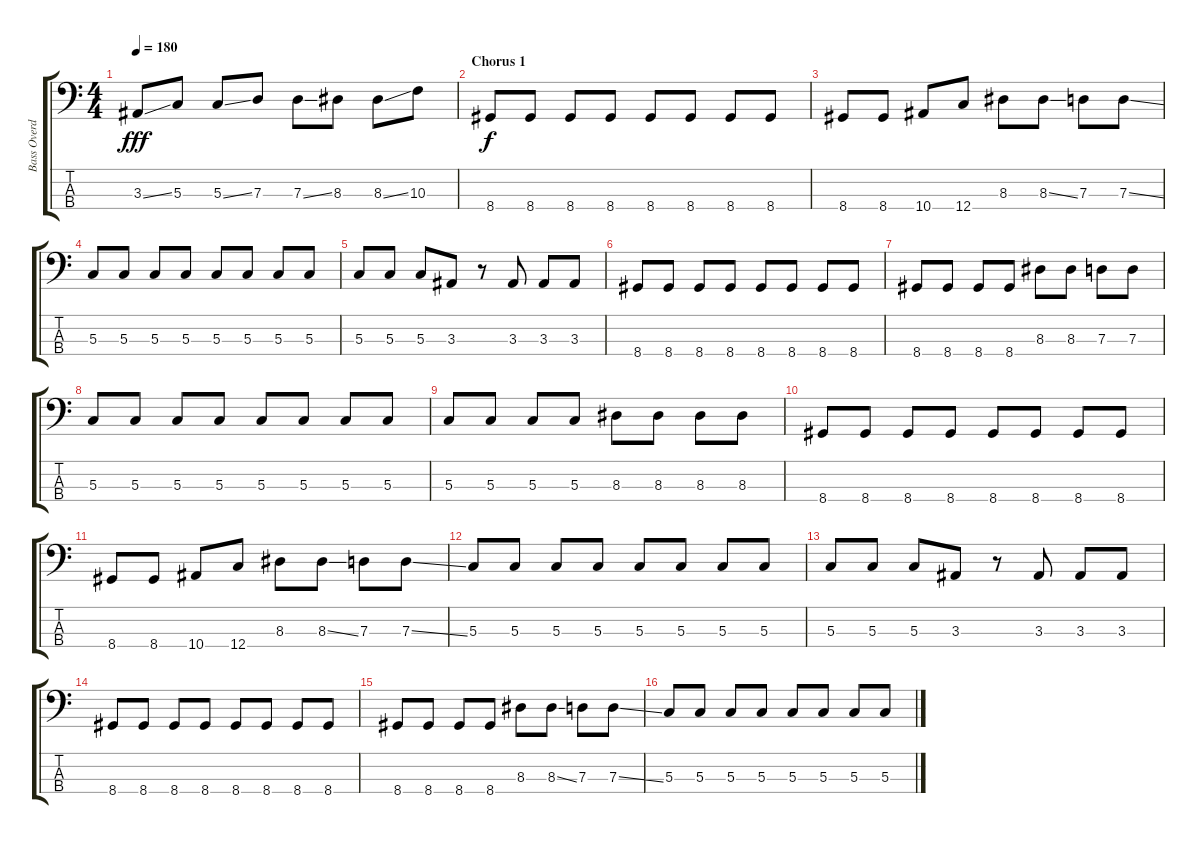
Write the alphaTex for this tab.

\track ("Bass Overdub" "Bass Overd") {instrument electricbasspick}
\staff {score tabs}
\tuning (F2 C2 G1 C1) {hide}
\ts (4 4)
\tempo 180
\clef f4
\ks c
3.3{ss}.8{dy fff} 5.3.8 5.3{ss}.8 7.3.8 7.3{ss}.8 8.3.8 8.3{ss}.8 10.3.8 |
\section ("" "Chorus 1")
8.4.8{dy f} 8.4.8 8.4.8 8.4.8 8.4.8 8.4.8 8.4.8 8.4.8 |
8.4.8 8.4.8 10.4.8 12.4.8 8.3.8 8.3{ss}.8 7.3.8 7.3{ss}.8 |
5.3.8 5.3.8 5.3.8 5.3.8 5.3.8 5.3.8 5.3.8 5.3.8 |
5.3.8 5.3.8 5.3.8 3.3.8 r.8 3.3.8 3.3.8 3.3.8 |
8.4.8 8.4.8 8.4.8 8.4.8 8.4.8 8.4.8 8.4.8 8.4.8 |
8.4.8 8.4.8 8.4.8 8.4.8 8.3.8 8.3.8 7.3.8 7.3.8 |
5.3.8 5.3.8 5.3.8 5.3.8 5.3.8 5.3.8 5.3.8 5.3.8 |
5.3.8 5.3.8 5.3.8 5.3.8 8.3.8 8.3.8 8.3.8 8.3.8 |
8.4.8 8.4.8 8.4.8 8.4.8 8.4.8 8.4.8 8.4.8 8.4.8 |
8.4.8 8.4.8 10.4.8 12.4.8 8.3.8 8.3{ss}.8 7.3.8 7.3{ss}.8 |
5.3.8 5.3.8 5.3.8 5.3.8 5.3.8 5.3.8 5.3.8 5.3.8 |
5.3.8 5.3.8 5.3.8 3.3.8 r.8 3.3.8 3.3.8 3.3.8 |
8.4.8 8.4.8 8.4.8 8.4.8 8.4.8 8.4.8 8.4.8 8.4.8 |
8.4.8 8.4.8 8.4.8 8.4.8 8.3.8 8.3{ss}.8 7.3.8 7.3{ss}.8 |
5.3.8 5.3.8 5.3.8 5.3.8 5.3.8 5.3.8 5.3.8 5.3.8
